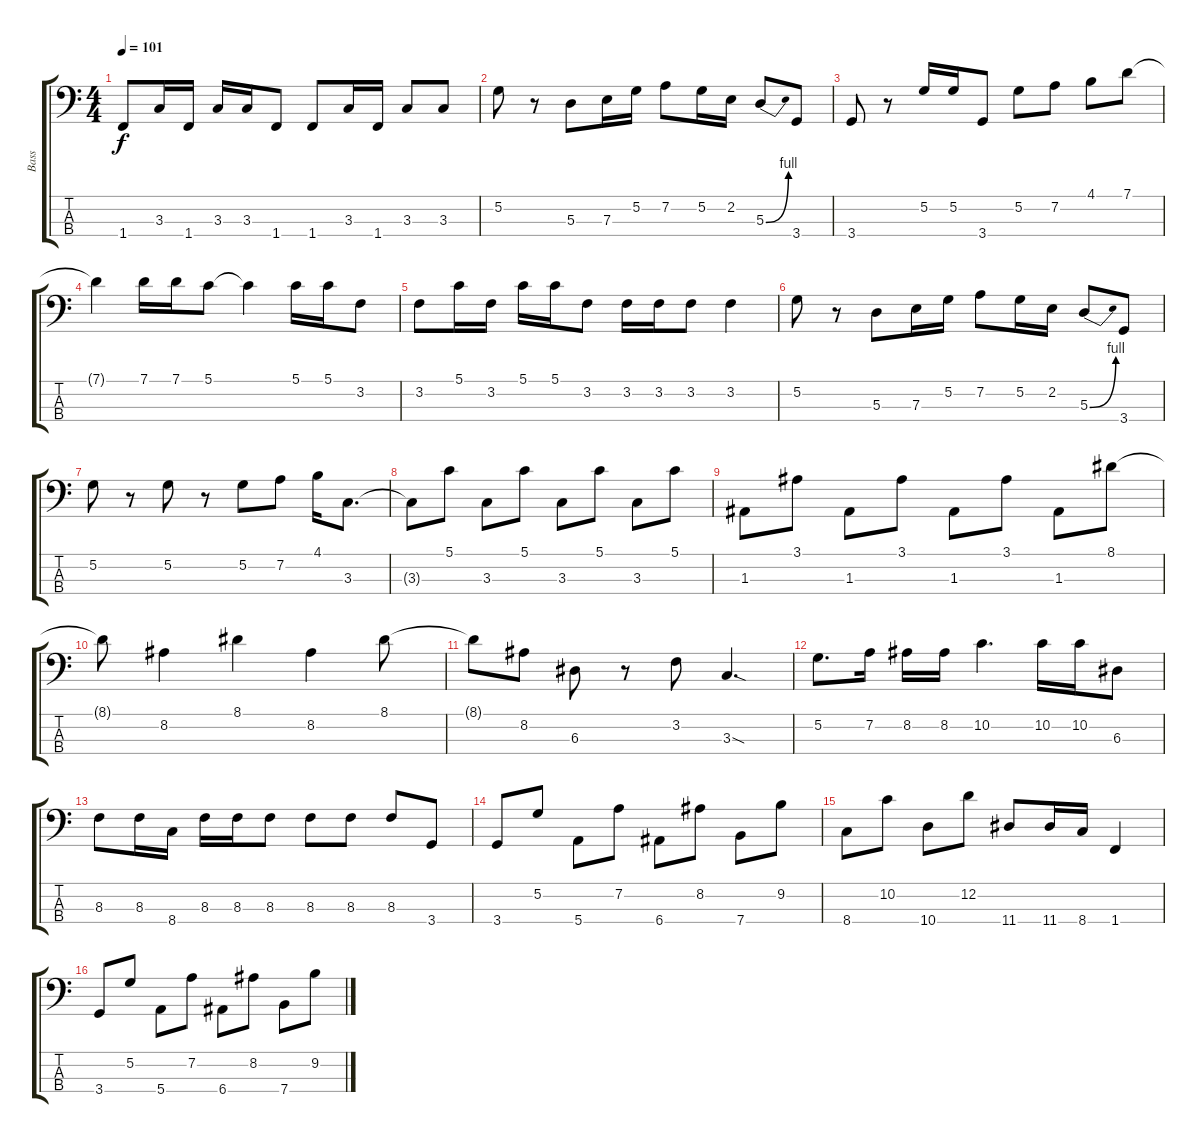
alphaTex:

\track ("Bass" "Bass") {instrument electricbassfinger}
\staff {score tabs}
\tuning (G2 D2 A1 E1) {hide}
\ts (4 4)
\tempo 101
\clef f4
\ks c
1.4{t}.8{dy f} 3.3.16 1.4.16 3.3.16 3.3.16 1.4.8 1.4.8 3.3.16 1.4.16 3.3.8 3.3.8 |
5.2.8 r.8 5.3.8 7.3.16 5.2.16 7.2.8 5.2.16 2.2.16 5.3{be (bend 0 0 60 4)}.8 3.4.8 |
3.4.8 r.8 5.2.16 5.2.16 3.4.8 5.2.8 7.2.8 4.1.8 7.1.8 |
7.1{t}.4 7.1.16 7.1.16 5.1.8 5.1{t}.4 5.1.16 5.1.16 3.2.8 |
3.2.8 5.1.16 3.2.16 5.1.16 5.1.16 3.2.8 3.2.16 3.2.16 3.2.8 3.2.4 |
5.2.8 r.8 5.3.8 7.3.16 5.2.16 7.2.8 5.2.16 2.2.16 5.3{be (bend 0 0 60 4)}.8 3.4.8 |
5.2.8 r.8 5.2.8 r.8 5.2.8 7.2.8 4.1.16 3.3.8{d} |
3.3{t}.8 5.1.8 3.3.8 5.1.8 3.3.8 5.1.8 3.3.8 5.1.8 |
1.3.8 3.1.8 1.3.8 3.1.8 1.3.8 3.1.8 1.3.8 8.1.8 |
8.1{t}.8 8.2.4 8.1.4 8.2.4 8.1.8 |
8.1{t}.8 8.2.8 6.3.8 r.8 3.2.8 3.3{sod}.4{d} |
5.2.8{d} 7.2.16 8.2.16 8.2.16 10.2.4{d} 10.2.16 10.2.16 6.3.8 |
8.3.8 8.3.16 8.4.16 8.3.16 8.3.16 8.3.8 8.3.8 8.3.8 8.3.8 3.4.8 |
3.4.8 5.2.8 5.4.8 7.2.8 6.4.8 8.2.8 7.4.8 9.2.8 |
8.4.8 10.2.8 10.4.8 12.2.8 11.4.8 11.4.16 8.4.16 1.4.4 |
3.4.8 5.2.8 5.4.8 7.2.8 6.4.8 8.2.8 7.4.8 9.2.8
